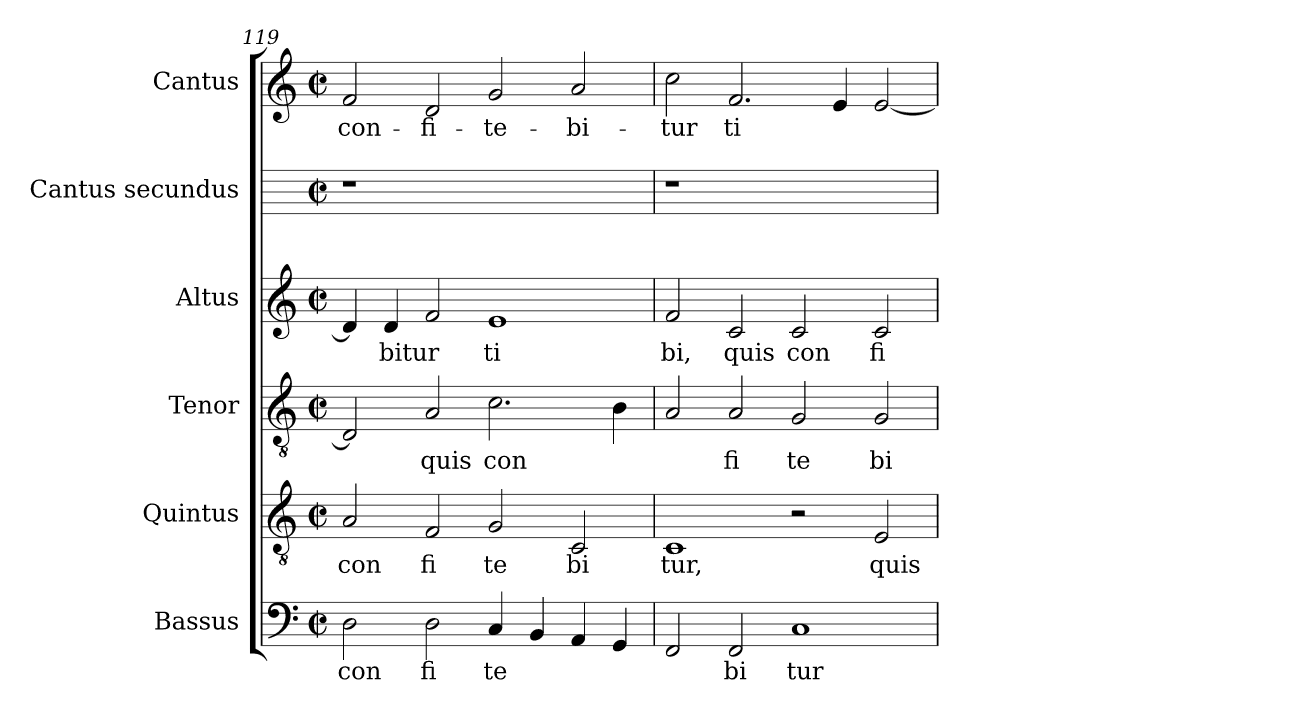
**kern	**text	**kern	**text	**kern	**text	**kern	**text	**kern	**kern	**text
*part6	*part6	*part5	*part5	*part4	*part4	*part3	*part3	*part2	*part1	*part1
*staff6	*staff6	*staff5	*staff5	*staff4	*staff4	*staff3	*staff3	*staff2	*staff1	*staff1
*I"Bassus	*	*I"Quintus	*	*I"Tenor	*	*I"Altus	*	*I"Cantus  secundus	*I"Cantus	*
*I'B	*	*I'Q	*	*I'T	*	*I'A	*	*	*I'C	*
*clefF4	*	*clefGv2	*	*clefGv2	*	*clefG2	*	*	*clefG2	*
*k[]	*	*k[]	*	*k[]	*	*k[]	*	*k[]	*k[]	*
*C:	*	*C:	*	*C:	*	*C:	*	*C:	*C:	*
*M2/2	*	*M2/2	*	*M2/2	*	*M2/2	*	*M2/2	*M2/2	*
*met(c|)	*	*met(c|)	*	*met(c|)	*	*met(c|)	*	*met(c|)	*met(c|)	*
=119	=119	=119	=119	=119	=119	=119	=119	=119	=119	=119
!	!LO:LY:b:cj	!	!LO:LY:b:cj	!	!LO:LY:b:cj	!	!LO:LY:b:cj	!	!	!LO:LY:b:cj
2D\	con	2A/	con	2D/]	.	4d/]	.	1r	2f/	con-
!	!	!	!	!	!	!	!LO:LY:b:cj	!	!	!
.	.	.	.	.	.	4d/	bitur	.	.	.
!	!LO:LY:b:cj	!	!LO:LY:b:cj	!	!LO:LY:b:cj	!	!LO:LY:b:cj	!	!	!LO:LY:b:cj
2D\	fi	2F/	fi	2A/	quis	2f/	.	.	2d/	-fi-
!	!LO:LY:b:cj	!	!LO:LY:b:cj	!	!LO:LY:b:cj	!	!LO:LY:b:cj	!	!	!LO:LY:b:cj
4C/	te	2G/	te	2.c\	con	1e	ti	1ryy	2g/	-te-
!	!LO:LY:b:cj	!	!	!	!	!	!	!	!	!
4BB/	.	.	.	.	.	.	.	.	.	.
!	!LO:LY:b:cj	!	!LO:LY:b:cj	!	!	!	!	!	!	!LO:LY:b:cj
4AA/	.	2C/	bi	.	.	.	.	.	2a/	-bi-
!	!LO:LY:b:cj	!	!	!	!LO:LY:b:cj	!	!	!	!	!
4GG/	.	.	.	4B\	.	.	.	.	.	.
=120	=120	=120	=120	=120	=120	=120	=120	=120	=120	=120
!	!LO:LY:b:cj	!	!LO:LY:b:cj	!	!LO:LY:b:cj	!	!LO:LY:b:cj	!	!	!LO:LY:b:cj
2FF/	.	1C	tur,	2A/	.	2f/	bi,	1r	2cc\	-tur
!	!LO:LY:b:cj	!	!	!	!LO:LY:b:cj	!	!LO:LY:b:cj	!	!	!LO:LY:b:cj
2FF/	bi	.	.	2A/	fi	2c/	quis	.	2.f/	ti-
!	!LO:LY:b:cj	!	!	!	!LO:LY:b:cj	!	!LO:LY:b:cj	!	!	!
1C	tur	2r	.	2G/	te	2c/	con	1ryy	.	.
!	!	!	!	!	!	!	!	!	!	!LO:LY:b:cj
.	.	.	.	.	.	.	.	.	4e/	--
!	!	!	!LO:LY:b:cj	!	!LO:LY:b:cj	!	!LO:LY:b:cj	!	!	!LO:LY:b:cj
.	.	2E/	quis	2G/	bi	2c/	fi	.	[<2e/	--
=	=	=	=	=	=	=	=	=	=	=
*-	*-	*-	*-	*-	*-	*-	*-	*-	*-	*-
